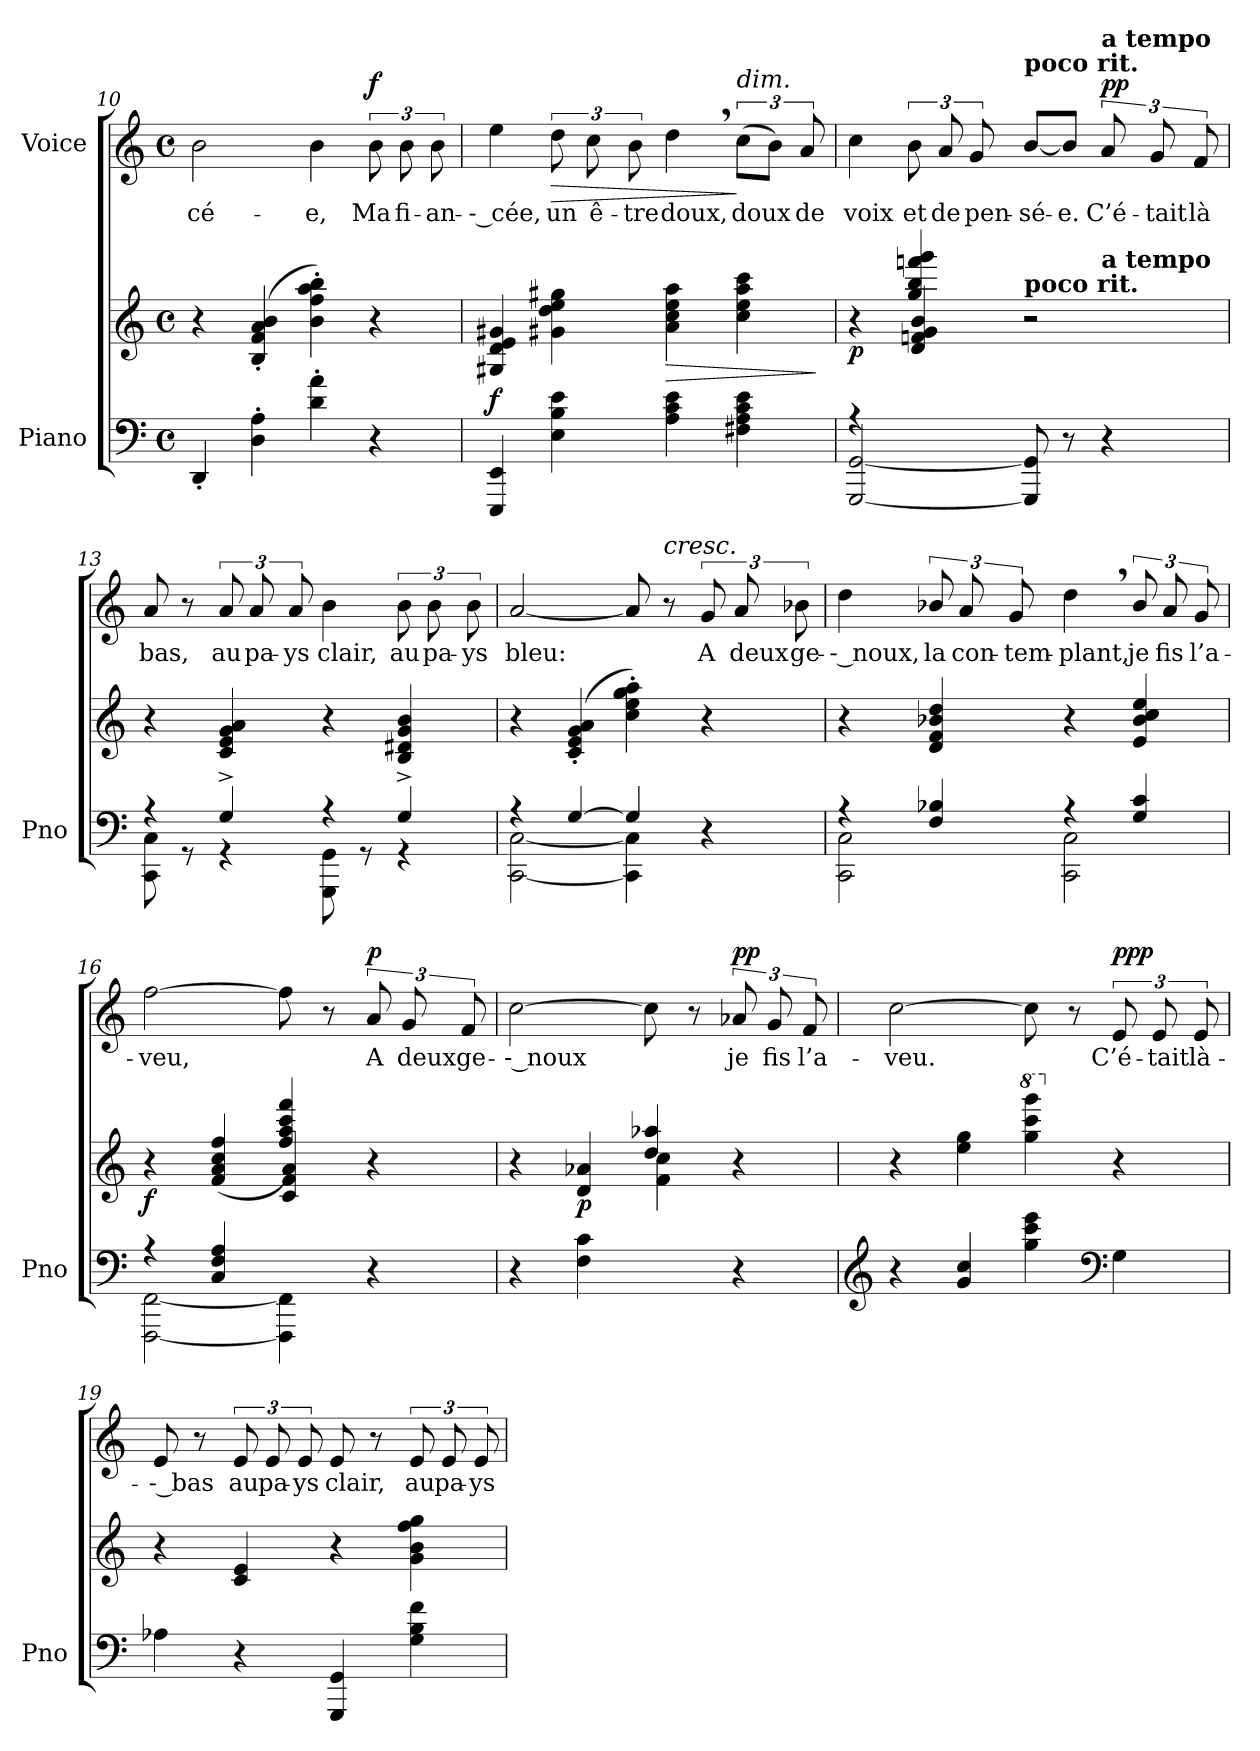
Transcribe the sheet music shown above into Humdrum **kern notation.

**kern	**kern	**dynam	**kern	**text	**dynam
*part2	*part2	*part2	*part1	*part1	*part1
*staff3	*staff2	*staff2/3	*staff1	*staff1	*staff1
*I"Piano	*	*	*I"Voice	*	*
*I'Pno	*	*	*	*	*
*clefF4	*clefG2	*	*clefG2	*	*
*k[]	*k[]	*	*k[]	*	*
*M4/4	*M4/4	*	*M4/4	*	*
*met(c)	*met(c)	*	*met(c)	*	*
=10	=10	=10	=10	=10	=10
4DD'/	4r	.	2b\	-cé-	.
4D\' 4A\'	(4B/'> 4f/'> 4a/'> 4b/'>	.	.	.	.
4d\' 4a\'	4b\' 4ff\' 4aa\' 4bb\')	.	4b\	-e,	.
!	!	!	!	!	!LO:DY:a
4r	4r	.	12b\	Ma	f
.	.	.	12b\	fi-	.
.	.	.	12b\	-an-	.
=11	=11	=11	=11	=11	=11
!	!	!LO:DY:b	!	!	!
4EEE/ 4EE/	4G#X/ 4d/ 4e/ 4g#X/	f	4ee\	-- cée,	.
!	!	!	!	!	!LO:HP:b
4E\ 4B\ 4e\	4g#X\ 4dd\ 4ee\ 4gg#X\	.	12dd\	un	>
.	.	.	12cc\	ê-	.
.	.	.	12b\	-tre	.
!	!	!LO:HP:b	!	!	!
4A\ 4c\ 4e\	4a\ 4cc\ 4ee\ 4aa\	>	4dd,\	doux,	.
!	!	!	!LO:TX:a:i:t=dim.	!	!
4F#X\ 4A\ 4c\ 4e\	4cc\ 4ee\ 4aa\ 4ccc\	.	(12cc\L	doux	]
.	.	.	12b\J)	.	.
.	.	.	12a/	de	.
.	.	]	.	.	.
=12	=12	=12	=12	=12	=12
*^	*^	*	*	*	*
*	*	*	*^	*	*	*	*
!	!	!	!	!	!LO:DY:b	!	!	!
4r	[<2GGG/ [2GG/	4r	2.ryy	4ryy	p	4cc\	voix	.
4ryy	.	4gg/ 4bb/ 4fffn/ 4ggg/	.	4d/ 4fn/ 4g/ 4b/	.	12b\	et	.
.	.	.	.	.	.	12a/	de	.
.	.	.	.	.	.	12g/	pen-	.
!	!	!	!	!	!	!LO:TX:a:B:t=poco rit.	!	!
!	!	!LO:TX:a:B:t=poco rit.	!	!	!	!	!	!
2ryy	8GGG/] 8GG/]	2r	.	2ryy	.	[8b/L	-sé-	.
.	8r	.	.	.	.	8b/J]	-e.	.
!	!	!	!	!	!	!LO:TX:a:B:t=a tempo	!	!
!	!	!	!LO:TX:a:B:t=a tempo	!	!	!	!	!
!	!	!	!	!	!	!	!	!LO:DY:a
.	4r	.	4ryy	.	.	12a/	C’é-	pp
.	.	.	.	.	.	12g/	-tait	.
.	.	.	.	.	.	12f/	là	.
*	*	*v	*v	*v	*	*	*	*
=13	=13	=13	=13	=13	=13	=13
4r	8CC\ 8C\	4r	.	8a/	- bas,	.
.	8r	.	.	8r	.	.
4G^/	4r	4c/ 4e/ 4g/ 4a/	.	12a/	au	.
.	.	.	.	12a/	pa-	.
.	.	.	.	12a/	-ys	.
4r	8GGG\ 8GG\	4r	.	4b\	clair,	.
.	8r	.	.	.	.	.
4G^/	4r	4B/ 4d#X/ 4g/ 4b/	.	12b\	au	.
.	.	.	.	12b\	pa-	.
.	.	.	.	12b\	-ys	.
=14	=14	=14	=14	=14	=14	=14
4r	[2CC\ [2C\	4r	.	[2a/	bleu:	.
[4G/	.	(4c/'> 4e/'> 4g/'> 4a/'>	.	.	.	.
4G/]	4CC\] 4C\]	4cc\' 4ee\' 4gg\' 4aa\')	.	8a/]	.	.
!	!	!	!	!LO:TX:a:i:t=cresc.	!	!
.	.	.	.	8r	.	.
4r	4ryy	4r	.	12g/	A	.
.	.	.	.	12a/	deux	.
.	.	.	.	12b-X\	ge-	.
=15	=15	=15	=15	=15	=15	=15
4r	2CC\ 2C\	4r	.	4dd\	-- noux,	.
4F/ 4B-X/	.	4d/ 4f/ 4b-X/ 4dd/	.	12b-X/	la	.
.	.	.	.	12a/	con-	.
.	.	.	.	12g/	-tem-	.
4r	2CC\ 2C\	4r	.	4dd,\	-plant,	.
4G/ 4c/	.	4e/ 4b-/ 4cc/ 4ee/	.	12b-/	je	.
.	.	.	.	12a/	fis	.
.	.	.	.	12g/	l’a-	.
=16	=16	=16	=16	=16	=16	=16
*	*	*^	*	*	*	*
!	!	!	!	!LO:DY:b	!	!	!
4r	[2FFF\ [2FF\	4r	2ryy	f	[2ff\	-veu,	.
(4C/ 4F/ 4A/	.	(>4f/ 4a/ 4cc/ 4ff/	.	.	.	.	.
4ryy	4FFF\] 4FF\]	4ff/ 4aa/ 4ccc/ 4fff/)	4c/ 4f/ 4a/)	.	8ff\]	.	.
.	.	.	.	.	8r	.	.
!	!	!	!	!	!	!	!LO:DY:a
4r	4ryy	4r	4ryy	.	12a/	A	p
.	.	.	.	.	12g/	deux	.
.	.	.	.	.	12f/	ge-	.
*v	*v	*	*	*	*	*	*
=17	=17	=17	=17	=17	=17	=17
4r	4r	2ryy	.	[2cc\	-- noux	.
!	!	!	!LO:DY:b	!	!	!
4F\ 4c\	4d/ 4a-X/	.	p	.	.	.
4ryy	4dd/ 4aa-X/	4f\ 4cc\	.	8cc\]	.	.
.	.	.	.	8r	.	.
!	!	!	!	!	!	!LO:DY:a
4r	4r	4ryy	.	12a-X/	je	pp
.	.	.	.	12g/	fis	.
.	.	.	.	12f/	l’a-	.
*	*v	*v	*	*	*	*
=18	=18	=18	=18	=18	=18
*clefG2	*	*	*	*	*
4r	4r	.	[2cc\	-veu.	.
4g/ 4cc/	4ee\ 4gg\	.	.	.	.
*	*8va	*	*	*	*
4gg\ 4ccc\ 4eee\	4ggg\ 4cccc\ 4gggg\	.	8cc\]	.	.
.	.	.	8r	.	.
*clefF4	*	*	*	*	*
*	*X8va	*	*	*	*
!	!	!	!	!	!LO:DY:a
4G\	4r	.	12e/	C’é-	ppp
.	.	.	12e/	-tait	.
.	.	.	12e/	là-	.
=19	=19	=19	=19	=19	=19
4A-X\	4r	.	8e/	-- bas	.
.	.	.	8r	.	.
4r	4c/ 4e/	.	12e/	au	.
.	.	.	12e/	pa-	.
.	.	.	12e/	-ys	.
4GGG/ 4GG/	4r	.	8e/	clair,	.
.	.	.	8r	.	.
4G\ 4B\ 4f\	4g\ 4b\ 4ff\ 4gg\	.	12e/	au	.
.	.	.	12e/	pa-	.
.	.	.	12e/	-ys	.
=	=	=	=	=	=
*-	*-	*-	*-	*-	*-
